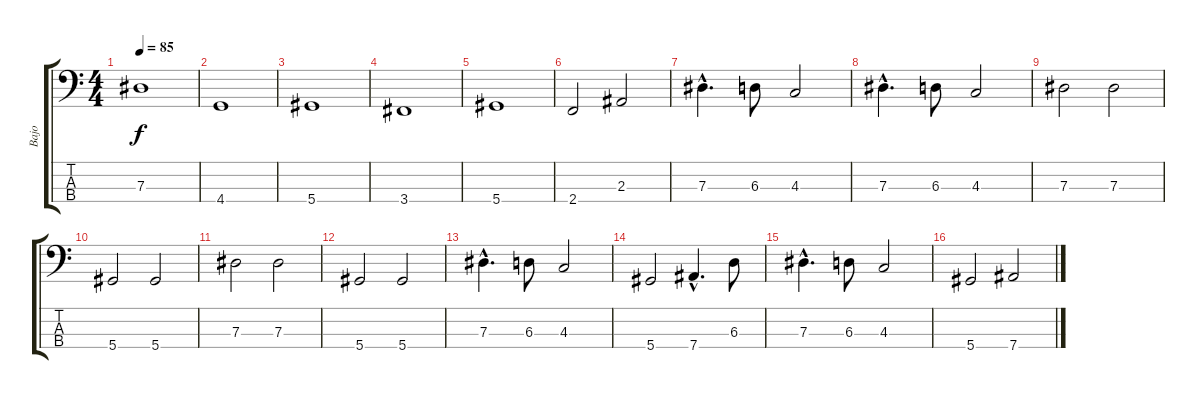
\track ("Bajo" "Bajo") {instrument electricbassfinger}
\staff {score tabs}
\tuning (Gb2 Db2 Ab1 Eb1) {hide}
\ts (4 4)
\tempo 85
\clef f4
\ks c
7.3.1{dy f} |
4.4.1 |
5.4.1 |
3.4.1 |
5.4.1 |
2.4.2 2.3.2 |
7.3{hac}.4{d} 6.3.8 4.3.2 |
7.3{hac}.4{d} 6.3.8 4.3.2 |
7.3.2 7.3.2 |
5.4.2 5.4.2 |
7.3.2 7.3.2 |
5.4.2 5.4.2 |
7.3{hac}.4{d} 6.3.8 4.3.2 |
5.4.2 7.4{hac}.4{d} 6.3.8 |
7.3{hac}.4{d} 6.3.8 4.3.2 |
5.4.2 7.4.2
